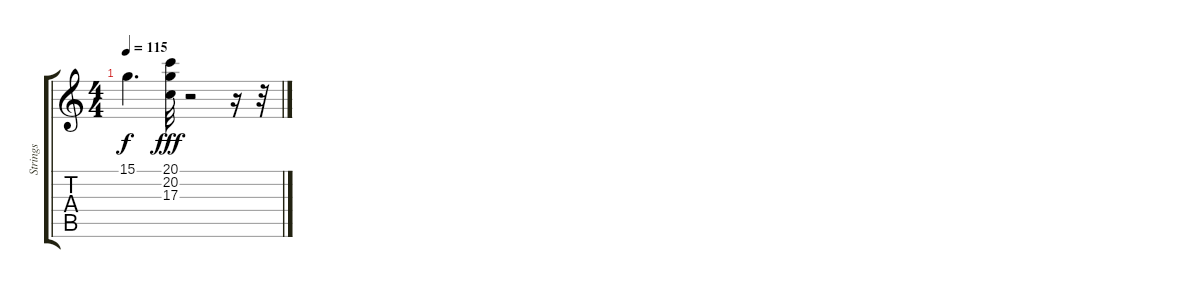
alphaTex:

\track ("Strings" "Strings") {instrument stringensemble1}
\staff {score tabs}
\tuning (E4 B3 G3 D3 A2 E2) {hide}
\ts (4 4)
\tempo 115
\clef g2
\ks c
15.1{t}.4{d dy f} (20.1 20.2 17.3).32{dy fff volume 15} r.2 r.16 r.32
